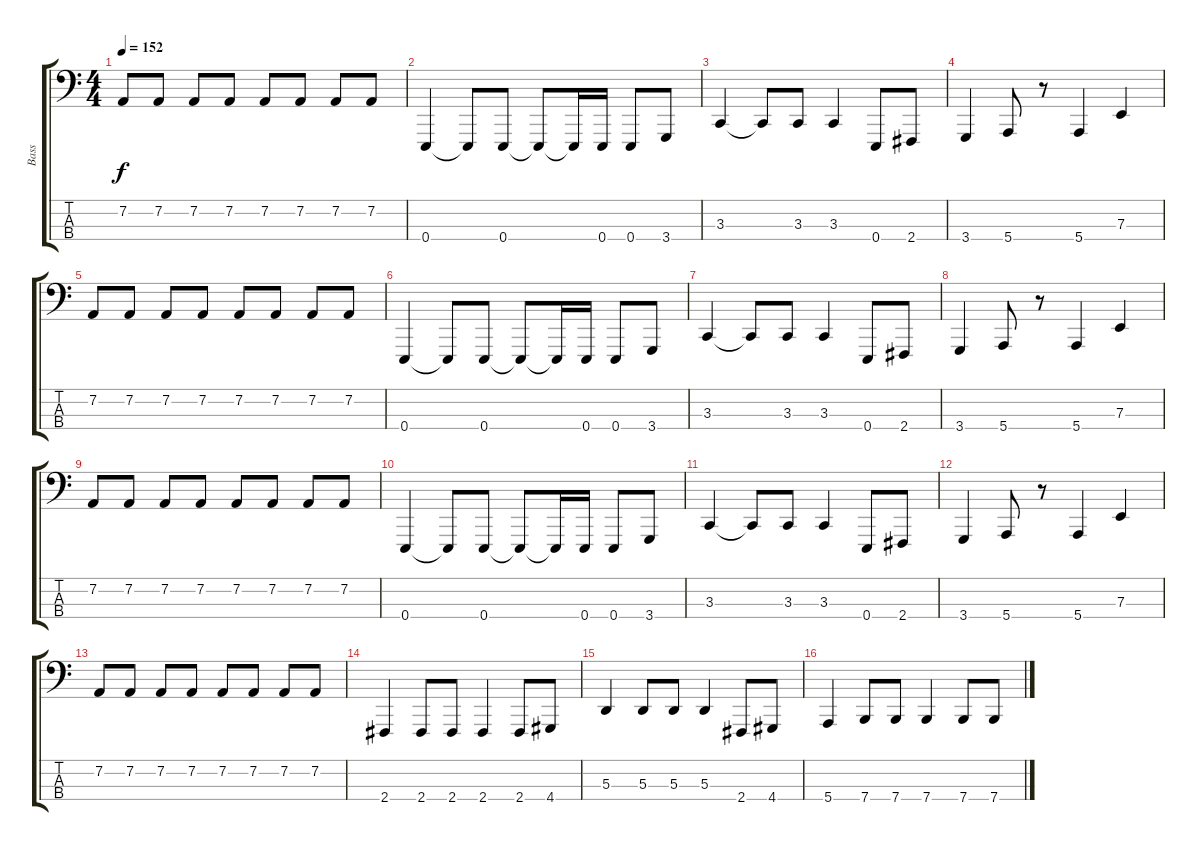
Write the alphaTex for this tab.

\track ("Bass" "Bass") {instrument lead8bassandlead}
\staff {score tabs}
\tuning (G2 D2 A1 E1) {hide}
\ts (4 4)
\tempo 152
\clef f4
\ks c
7.2.8{dy f} 7.2.8 7.2.8 7.2.8 7.2.8 7.2.8 7.2.8 7.2.8 |
0.4.4 0.4{t}.8 0.4.8 0.4{t}.8 0.4{t}.16 0.4.16 0.4.8 3.4.8 |
3.3.4 3.3{t}.8 3.3.8 3.3.4 0.4.8 2.4.8 |
3.4.4 5.4.8 r.8 5.4.4 7.3.4 |
7.2.8 7.2.8 7.2.8 7.2.8 7.2.8 7.2.8 7.2.8 7.2.8 |
0.4.4 0.4{t}.8 0.4.8 0.4{t}.8 0.4{t}.16 0.4.16 0.4.8 3.4.8 |
3.3.4 3.3{t}.8 3.3.8 3.3.4 0.4.8 2.4.8 |
3.4.4 5.4.8 r.8 5.4.4 7.3.4 |
7.2.8 7.2.8 7.2.8 7.2.8 7.2.8 7.2.8 7.2.8 7.2.8 |
0.4.4 0.4{t}.8 0.4.8 0.4{t}.8 0.4{t}.16 0.4.16 0.4.8 3.4.8 |
3.3.4 3.3{t}.8 3.3.8 3.3.4 0.4.8 2.4.8 |
3.4.4 5.4.8 r.8 5.4.4 7.3.4 |
7.2.8 7.2.8 7.2.8 7.2.8 7.2.8 7.2.8 7.2.8 7.2.8 |
2.4.4 2.4.8 2.4.8 2.4.4 2.4.8 4.4.8 |
5.3.4 5.3.8 5.3.8 5.3.4 2.4.8 4.4.8 |
5.4.4 7.4.8 7.4.8 7.4.4 7.4.8 7.4.8
